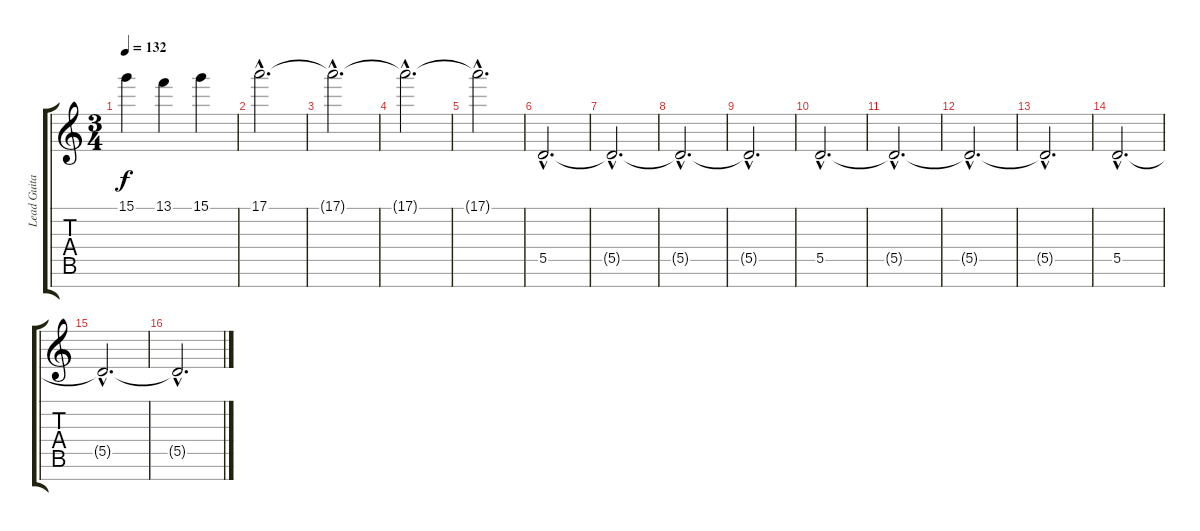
\track ("Lead Guitar II" "Lead Guita") {instrument distortionguitar}
\staff {score tabs}
\tuning (E4 B3 G3 D3 A2 E2 B1) {hide}
\ts (3 4)
\tempo 132
\clef g2
\ks c
15.1.4{dy f} 13.1.4 15.1.4 |
17.1{hac}.2{d} |
17.1{hac t}.2{d} |
17.1{hac t}.2{d} |
17.1{hac t}.2{d} |
5.5{hac}.2{d} |
5.5{hac t}.2{d} |
5.5{hac t}.2{d} |
5.5{hac t}.2{d} |
5.5{hac}.2{d} |
5.5{hac t}.2{d} |
5.5{hac t}.2{d} |
5.5{hac t}.2{d} |
5.5{hac}.2{d} |
5.5{hac t}.2{d} |
5.5{hac t}.2{d}
